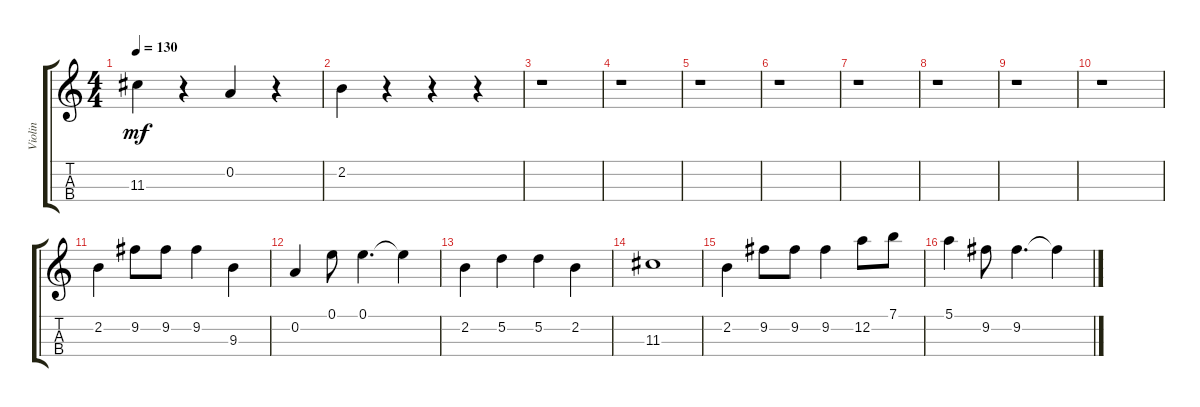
\track ("Violin" "Violin") {instrument violin}
\staff {score tabs}
\tuning (E5 A4 D4 G3) {hide}
\ts (4 4)
\tempo 130
\clef g2
\ks c
11.3.4{dy mf} r.4 0.2.4 r.4 |
2.2.4 r.4 r.4 r.4 |
r.1 |
r.1 |
r.1 |
r.1 |
r.1 |
r.1 |
r.1 |
r.1 |
2.2.4 9.2.8 9.2.8 9.2.4 9.3.4 |
0.2.4 0.1.8 0.1.4{d} 0.1{t}.4 |
2.2.4 5.2.4 5.2.4 2.2.4 |
11.3.1 |
2.2.4 9.2.8 9.2.8 9.2.4 12.2.8 7.1.8 |
5.1.4 9.2.8 9.2.4{d} 9.2{t}.4
